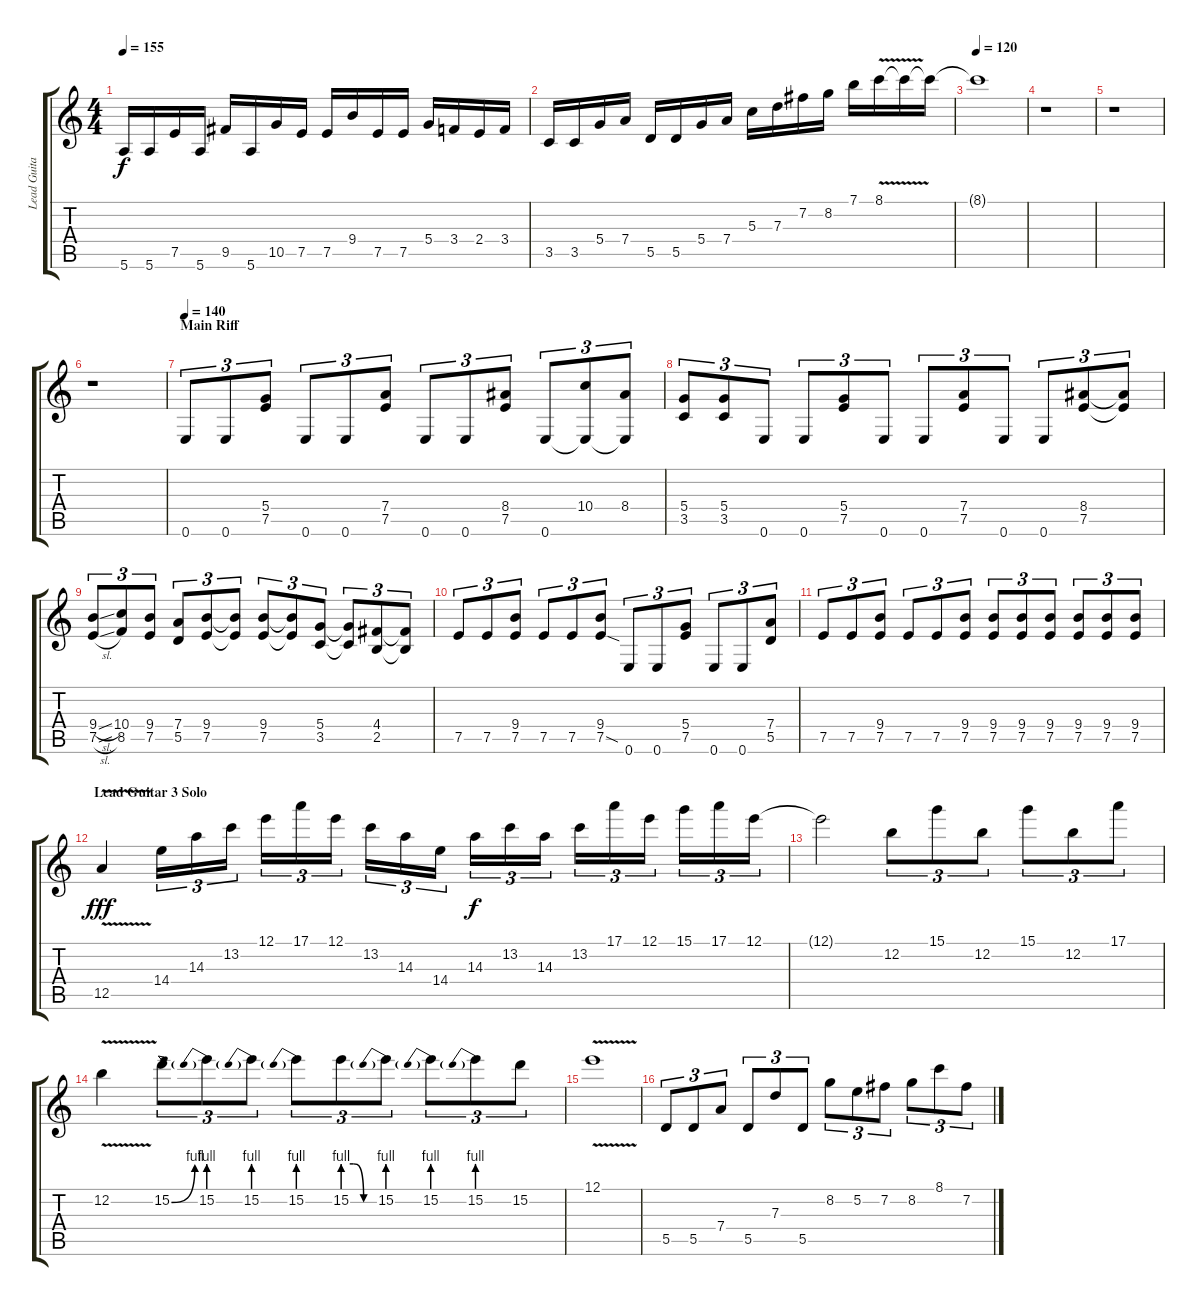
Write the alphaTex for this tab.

\track ("Lead Guitar" "Lead Guita") {instrument distortionguitar}
\staff {score tabs}
\tuning (E4 B3 G3 D3 A2 E2) {hide}
\ts (4 4)
\tempo 155
\clef g2
\ks c
5.6.16{dy f} 5.6.16 7.5.16 5.6.16 9.5.16 5.6.16 10.5.16 7.5.16 7.5.16 9.4.16 7.5.16 7.5.16 5.4.16 3.4.16 2.4.16 3.4.16 |
3.5.16 3.5.16 5.4.16 7.4.16 5.5.16 5.5.16 5.4.16 7.4.16 5.3.16 7.3.16 7.2.16 8.2.16 7.1.16 8.1{v}.16 8.1{t}.16 8.1{t}.16 |
\tempo 120
8.1{t}.1 |
r.1 |
r.1 |
r.1 |
\section ("" "Main Riff")
\tempo 140
0.6.8{tu (3 2) volume 16 instrument distortionguitar} 0.6.8{tu (3 2)} (5.4 7.5).8{tu (3 2)} 0.6.8{tu (3 2)} 0.6.8{tu (3 2)} (7.4 7.5).8{tu (3 2)} 0.6.8{tu (3 2)} 0.6.8{tu (3 2)} (8.4 7.5).8{tu (3 2)} 0.6.8{tu (3 2)} (10.4 0.6{t}).8{tu (3 2)} (8.4 0.6{t}).8{tu (3 2)} |
(5.4 3.5).8{tu (3 2)} (5.4 3.5).8{tu (3 2)} 0.6.8{tu (3 2)} 0.6.8{tu (3 2)} (5.4 7.5).8{tu (3 2)} 0.6.8{tu (3 2)} 0.6.8{tu (3 2)} (7.4 7.5).8{tu (3 2)} 0.6.8{tu (3 2)} 0.6.8{tu (3 2)} (8.4 7.5).8{tu (3 2)} (8.4{t} 7.5{t}).8{tu (3 2)} |
(9.4{sl} 7.5{sl}).8{tu (3 2)} (10.4 8.5).8{tu (3 2)} (9.4 7.5).8{tu (3 2)} (7.4 5.5).8{tu (3 2)} (9.4 7.5).8{tu (3 2)} (9.4{t} 7.5{t}).8{tu (3 2)} (9.4 7.5).8{tu (3 2)} (9.4{t} 7.5{t}).8{tu (3 2)} (5.4 3.5).8{tu (3 2)} (5.4{t} 3.5{t}).8{tu (3 2)} (4.4 2.5).8{tu (3 2)} (4.4{t} 2.5{t}).8{tu (3 2)} |
7.5.8{tu (3 2)} 7.5.8{tu (3 2)} (9.4 7.5).8{tu (3 2)} 7.5.8{tu (3 2)} 7.5.8{tu (3 2)} (9.4 7.5{sod}).8{tu (3 2)} 0.6.8{tu (3 2)} 0.6.8{tu (3 2)} (5.4 7.5).8{tu (3 2)} 0.6.8{tu (3 2)} 0.6.8{tu (3 2)} (7.4 5.5).8{tu (3 2)} |
7.5.8{tu (3 2)} 7.5.8{tu (3 2)} (9.4 7.5).8{tu (3 2)} 7.5.8{tu (3 2)} 7.5.8{tu (3 2)} (9.4 7.5).8{tu (3 2)} (9.4 7.5).8{tu (3 2)} (9.4 7.5).8{tu (3 2)} (9.4 7.5).8{tu (3 2)} (9.4 7.5).8{tu (3 2)} (9.4 7.5).8{tu (3 2)} (9.4 7.5).8{tu (3 2)} |
\section ("" "Lead Guitar 3 Solo")
12.5{v}.4{dy fff volume 16} 14.4.16{tu (3 2)} 14.3.16{tu (3 2)} 13.2.16{tu (3 2)} 12.1.16{tu (3 2)} 17.1.16{tu (3 2)} 12.1.16{tu (3 2)} 13.2.16{tu (3 2)} 14.3.16{tu (3 2)} 14.4.16{tu (3 2)} 14.3.16{tu (3 2) dy f} 13.2.16{tu (3 2)} 14.3.16{tu (3 2)} 13.2.16{tu (3 2)} 17.1.16{tu (3 2)} 12.1.16{tu (3 2)} 15.1.16{tu (3 2)} 17.1.16{tu (3 2)} 12.1.16{tu (3 2)} |
12.1{t}.2 12.2.8{tu (3 2)} 15.1.8{tu (3 2)} 12.2.8{tu (3 2)} 15.1.8{tu (3 2)} 12.2.8{tu (3 2)} 17.1.8{tu (3 2)} |
12.2{v}.4 15.2{be (bend 0 0 60 4)}.8{tu (3 2)} 15.2{be (prebend 0 4 60 4)}.8{tu (3 2)} 15.2{be (prebend 0 4 60 4)}.8{tu (3 2)} 15.2{be (prebend 0 4 60 4)}.8{tu (3 2)} 15.2{be (custom 0 4 20 4 40 0 60 0)}.8{tu (3 2)} 15.2{be (prebend 0 4 60 4)}.8{tu (3 2)} 15.2{be (prebend 0 4 60 4)}.8{tu (3 2)} 15.2{be (prebend 0 4 60 4)}.8{tu (3 2)} 15.2.8{tu (3 2)} |
12.1{v}.1 |
5.5.8{tu (3 2)} 5.5.8{tu (3 2)} 7.4.8{tu (3 2)} 5.5.8{tu (3 2)} 7.3.8{tu (3 2)} 5.5.8{tu (3 2)} 8.2.8{tu (3 2)} 5.2.8{tu (3 2)} 7.2.8{tu (3 2)} 8.2.8{tu (3 2)} 8.1.8{tu (3 2)} 7.2.8{tu (3 2)}
